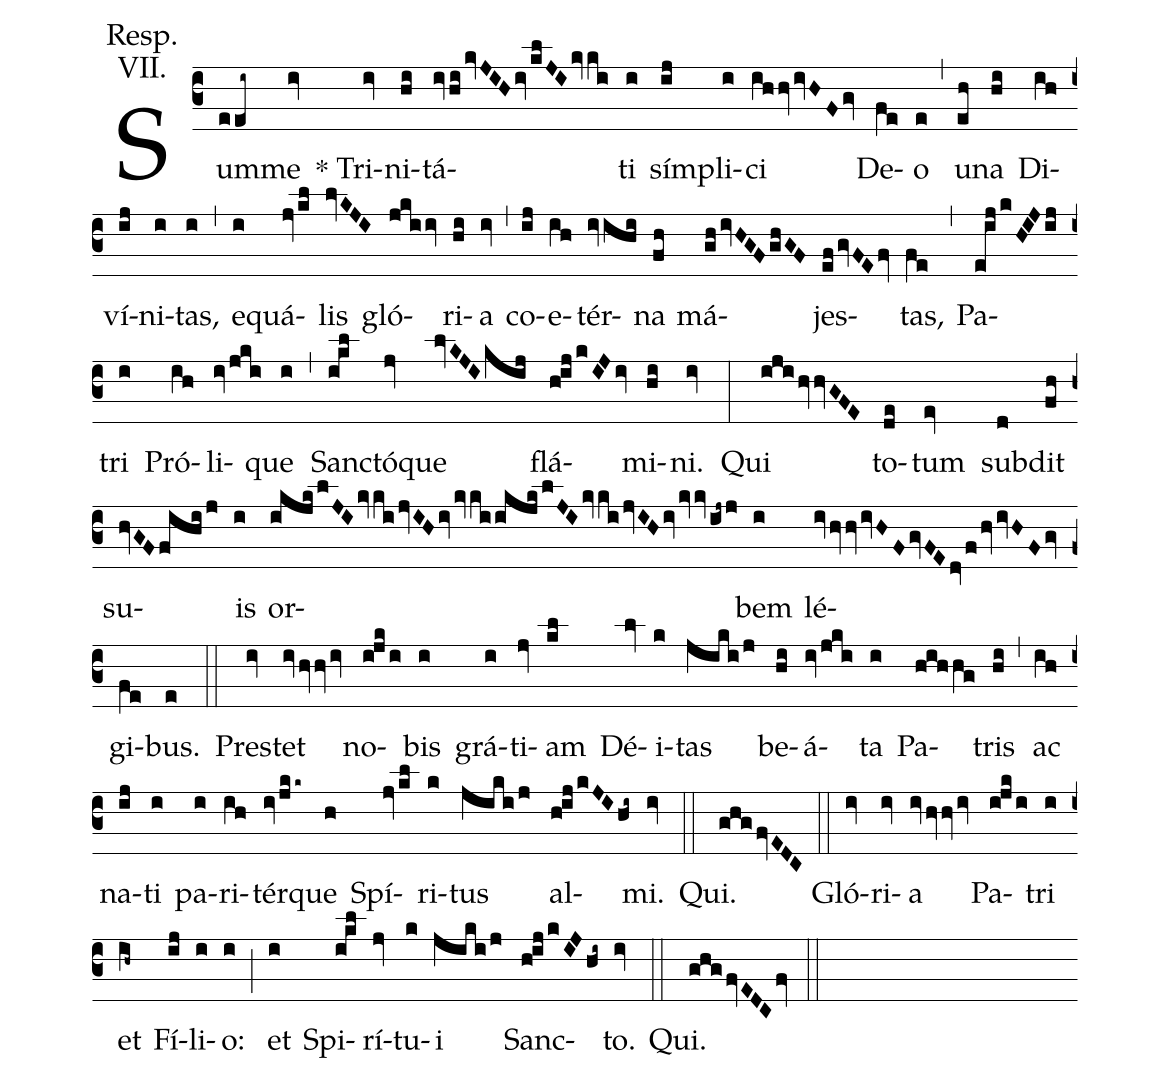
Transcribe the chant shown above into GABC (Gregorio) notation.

annotation: Resp.;
annotation: VII.;
%%
(c3) Sum(eei~)me(iv) * Tri(iv)ni(hi)tá(ivhikvJIHivklJIkvki)ti(i) sím(ij)pli(i)ci(ihhvivHFgv) De(fe)o(e) (,)
u(eh)na(hi) Di(ih)ví(ij)ni(i)tas,(i) (,)
e(i)quá(jvkl)lis(lvKJI) gló(jkiiv)ri(hi)a(iv) (,)
co(ij)e(ih)tér(ivihi)na(fh) má(ghivHGFghGF)jes(efgvFEfv)tas,(fe) (,)
Pa(eijkHIJij)tri(i) Pró(ih)li(ivjki)que(i) (,)
Sanc(ikl)tó(jv)que(lvKJIkij) flá(hijkIJiv)mi(hi)ni.(iv) (:)
Qui(ijihvhvGFE) to(de)tum(ev) sub(d)dit(fh) su(hvGFfihij)is(i) or(ikjklJIkvkijvIHivkvkiikjklJIkvkijvIHivkvkvij~j)bem(i) lé(ivhvhvivHFgvFEdvfhvivHFgv)gi(fe)bus.(e) (::)
Pres(iv)tet(ivhvhviv) no(ijki)bis(i) grá(i)ti(jv)am(kl) Dé(lv)i(k)tas(jikij) be(hi)á(ivjki)ta(i) Pa(hihhg)tris(hi) (,)
ac(ih) na(ij)ti(i) pa(i)ri(ih)tér(ivjkk~)que(h) Spí(jvkl)ri(k)tus(jikij) al(hijkJIhi~)mi.(iv) (::)
Qui.(ghgfvEDC) (::)
Gló(iv)ri(iv)a(ivhvhviv) Pa(ijki)tri(i) et(ih~) Fí(ij)li(i)o:(i) (;)
et(i) Spi(ikl)rí(jv)tu(k)i(jikij) Sanc(hijkIJhi~)to.(iv) (::)
Qui.(ghgfvEDCfv) (::)
